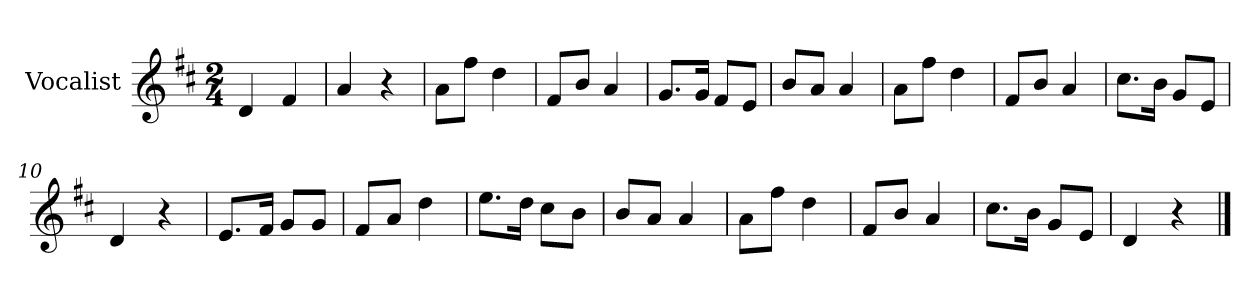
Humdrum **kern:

**kern
*part1
*staff1
*I"Vocalist
*k[f#c#]
*D:
*M2/4
=1
4d
4f#
=2
4a
4r
=3
8aL
8ff#J
4dd
=4
8f#L
8bJ
4a
=5
8.gL
16gJk
8f#L
8eJ
=6
8bL
8aJ
4a
=7
8aL
8ff#J
4dd
=8
8f#L
8bJ
4a
=9
8.cc#L
16bJk
8gL
8eJ
=10
4d
4r
=11
8.eL
16f#Jk
8gL
8gJ
=12
8f#L
8aJ
4dd
=13
8.eeL
16ddJk
8cc#L
8bJ
=14
8bL
8aJ
4a
=15
8aL
8ff#J
4dd
=16
8f#L
8bJ
4a
=17
8.cc#L
16bJk
8gL
8eJ
=18
4d
4r
==
*-
